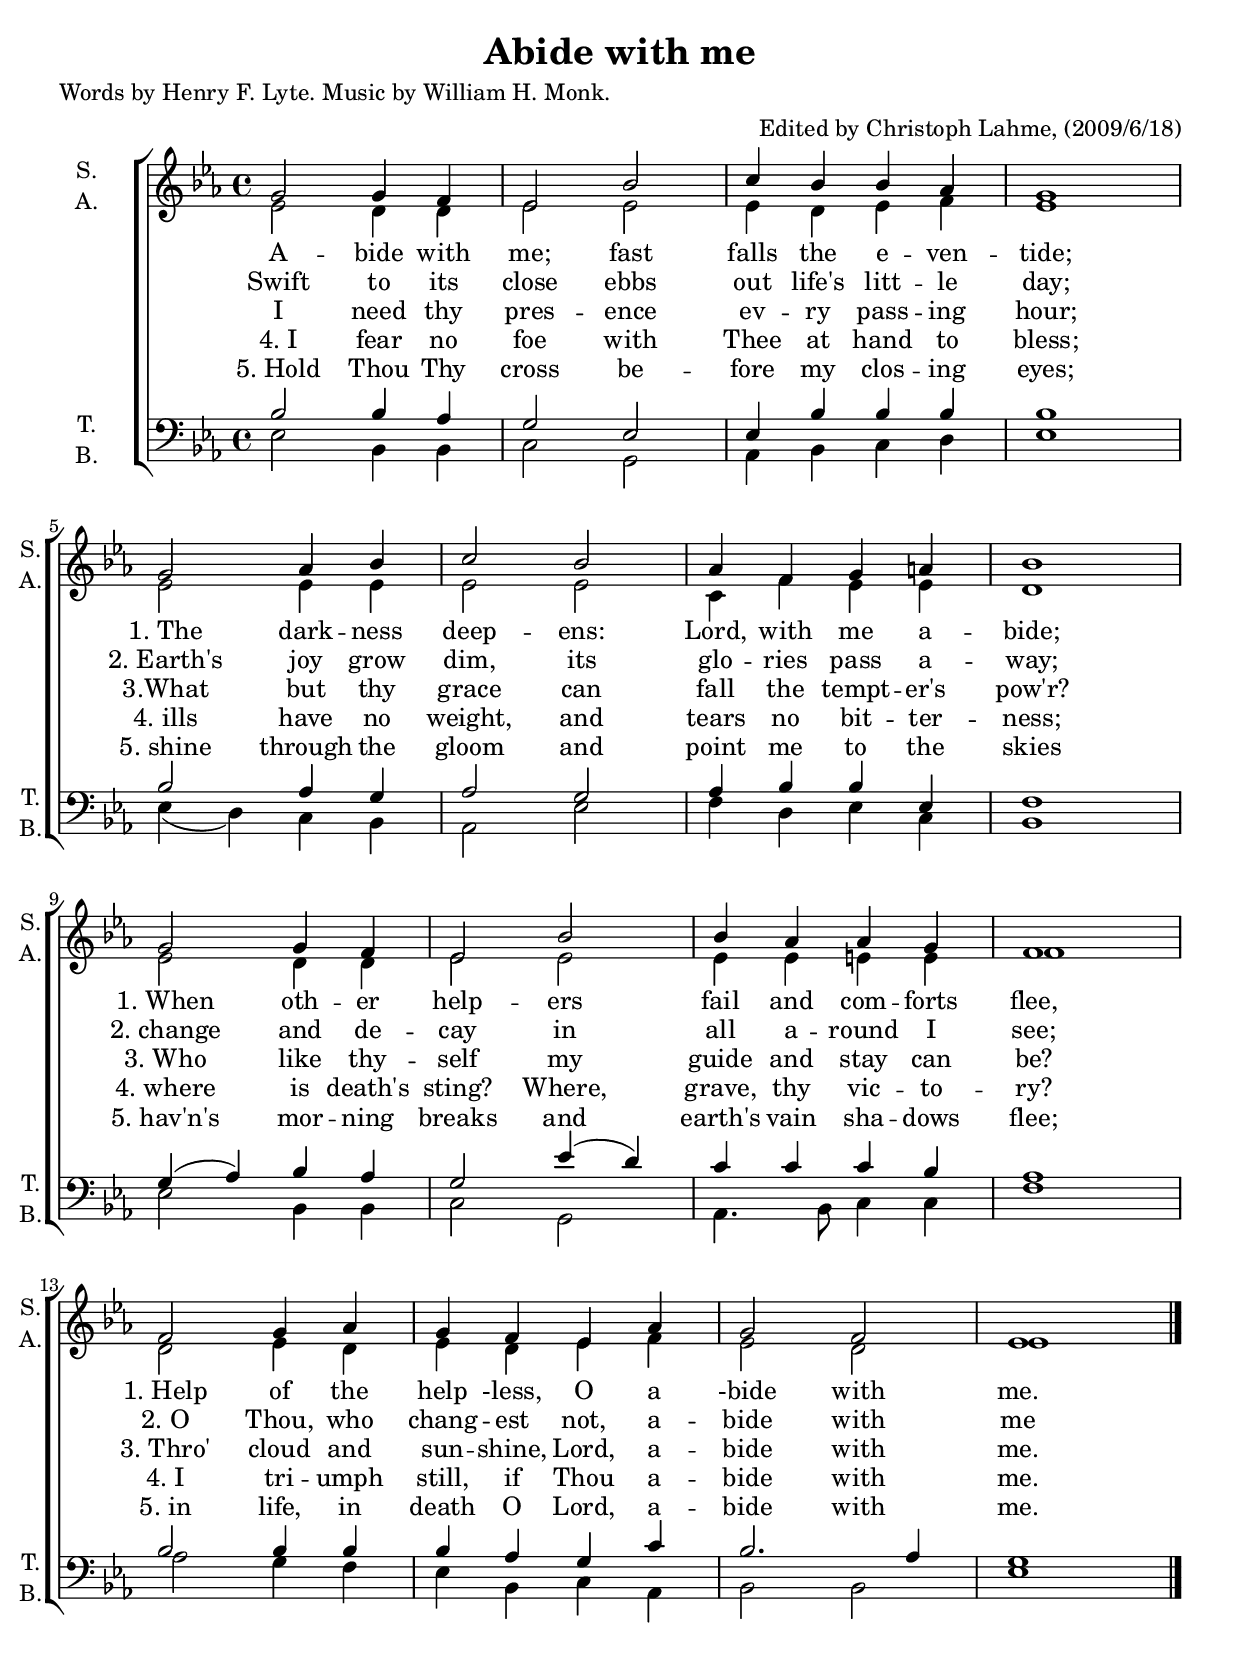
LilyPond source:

\version "2.24.1"
% automatically converted by musicxml2ly from /home/chrigu/Downloads/Monk-abe.mxl


\include "articulate.ly"

\header {
  title = "Abide with me"
  encodingsoftware =  "Finale v25 for Windows"
  encodingdate =  "2017-11-27"
  poet="Words by Henry F. Lyte. Music by William H. Monk."
  arranger = "Edited by Christoph Lahme, (2009/6/18)"
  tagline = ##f
}

soprano =  \relative g' {
  \clef "treble" \time 4/4 \key es \major | % 1
  \stemUp g2 \stemUp g4 \stemUp f4 | % 2
  \stemUp es2 \stemUp bes'2 | % 3
  \stemUp c4 \stemUp bes4 \stemUp bes4 \stemUp as4 
   | % 4
  g1  \break  | % 5
  \stemUp g2 \stemUp as4 \stemUp bes4
  | % 6
  \stemUp c2 \stemUp bes2 | % 7
  \stemUp as4 \stemUp f4 \stemUp g4 \stemUp a4 | % 8
  bes1 | % 9
  \stemUp g2 \stemUp g4 \stemUp f4 | \barNumberCheck #10
  \stemUp es2 \stemUp bes'2 | % 11
  \stemUp bes4 \stemUp as4 \stemUp as4 \stemUp g4 | % 12
  f1 | % 13
  \stemUp f2 \stemUp g4 \stemUp as4 | % 14
  \stemUp g4 \stemUp f4 \stemUp es4 \stemUp as4 | % 15
  \stemUp g2 \stemUp f2 | % 16
  es1 \bar "|."
}

verseOne =  \lyricmode {
  \set ignoreMelismata = ##t A --
  bide with "me;" fast falls the e -- ven -- "tide;" "1. The" dark --
  ness deep -- "ens:" "Lord," with me a -- "bide;" "1. When" oth -- er
  help -- ers fail and com -- forts "flee," "1. Help" of the help
  "-less," O a "-bide" with "me."
}

verseTwo =  \lyricmode {
  \set ignoreMelismata = ##t
  Swift to its close ebbs out "life's" litt -- le "day;" "2. Earth's"
  joy grow "dim," its glo -- ries pass a -- "way;" "2. change" and de
  -- cay in all a -- round I "see;" "2. O" "Thou," who chang -- est
  "not," a -- bide with me
}

verseThree =  \lyricmode {
  \set ignoreMelismata = ##t I
  need thy pres -- ence ev -- ry pass -- ing "hour;" "3.What" but thy
  grace can fall the tempt -- "er's" "pow'r?" "3. Who" like thy --
  self my guide and stay can "be?" "3. Thro'" cloud and sun --
  "shine," "Lord," a -- bide with "me."
}

verseFour =  \lyricmode {
  \set ignoreMelismata = ##t
  "4. I" fear no foe with Thee at hand to "bless;" "4. ills" have no
  "weight," and tears no bit -- ter -- "ness;" "4. where" is "death's"
  "sting?" "Where," "grave," thy vic -- to -- "ry?" "4. I" tri -- umph
  "still," if Thou a -- bide with "me."
}

verseFive =  \lyricmode {
  \set ignoreMelismata = ##t
  "5. Hold" Thou Thy cross be -- fore my clos -- ing "eyes;"
  "5. shine" through the gloom and point me to the skies "5. hav'n's"
  mor -- ning breaks and "earth's" vain sha -- dows "flee;" "5. in"
  "life," in death O "Lord," a -- bide with "me."
}

alto =  \relative es' {
  \clef "treble" \time 4/4 \key es \major | % 1
  \stemDown es2 \stemDown d4 \stemDown d4 | % 2
  \stemDown es2 \stemDown es2 | % 3
  \stemDown es4 \stemDown d4 \stemDown es4 \stemDown f4 | % 4
  es1 | % 5
  \stemDown es2 \stemDown es4
  \stemDown es4 | % 6
  \stemDown es2 \stemDown es2 | % 7
  \stemDown c4 \stemDown f4 \stemDown es4 \stemDown es4 | % 8
  d1 | % 9
  \stemDown es2 \stemDown d4 \stemDown d4 | \barNumberCheck #10
  \stemDown es2 \stemDown es2 | % 11
  \stemDown es4 \stemDown es4 \stemDown e4 \stemDown e4 | % 12
  f1 | % 13
  \stemDown d2 \stemDown es4 \stemDown d4 | % 14
  \stemDown es4 \stemDown d4 \stemDown es4 \stemDown f4 | % 15
  \stemDown es2 \stemDown d2 | % 16
  es1 \bar "|."
}

tenor =  \relative bes {
  \clef "bass" \time 4/4 \key es \major | % 1
  \stemUp bes2 \stemUp bes4 \stemUp as4 | % 2
  \stemUp g2 \stemUp es2 | % 3
  \stemUp es4 \stemUp bes'4 \stemUp bes4 \stemUp bes4 | % 4
  bes1 | % 5
   \stemUp bes2 \stemUp as4 \stemUp g4
  | % 6
  \stemUp as2 \stemUp g2 | % 7
  \stemUp as4 \stemUp bes4 \stemUp bes4 \stemUp es,4 | % 8
  f1 | % 9
  \stemUp g4 ( \stemUp as4 ) \stemUp bes4 \stemUp as4 |
  \barNumberCheck #10
  \stemUp g2 \stemUp es'4 ( \stemUp d4 ) | % 11
  \stemUp c4 \stemUp c4 \stemUp c4 \stemUp bes4 | % 12
  as1 | % 13
  \stemUp bes2 \stemUp bes4 \stemUp bes4 | % 14
  \stemUp bes4 \stemUp as4 
   \stemUp g4 \stemUp c4 | % 15
  \stemUp bes2.  \stemUp as4 | % 16
  g1 \bar "|."
}

bass =  \relative es {
  \clef "bass" \time 4/4 \key es \major | % 1
  \stemDown es2 \stemDown bes4 \stemDown bes4 | % 2
  \stemDown c2 \stemDown g2 | % 3
  \stemDown as4 \stemDown bes4 \stemDown c4 \stemDown d4 | % 4
  es1 | % 5
    \stemDown es4 ( \stemDown d4 )
  \stemDown c4 \stemDown bes4 | % 6
  \stemDown as2 \stemDown es'2 | % 7
  \stemDown f4 \stemDown d4 \stemDown es4 \stemDown c4 | % 8
  bes1 | % 9
  \stemDown es2 \stemDown bes4 \stemDown bes4 | \barNumberCheck #10
  \stemDown c2 \stemDown g2 | % 11
  \stemDown as4. \stemDown bes8 \stemDown c4 \stemDown c4 | % 12
  f1 | % 13
  \stemDown as2 \stemDown g4 \stemDown f4 | % 14
  \stemDown es4 \stemDown bes4 \stemDown c4 \stemDown as4 | % 15
  \stemDown bes2 \stemDown bes2 | % 16
  es1 \bar "|."
}

rehearsalMidi = #
(define-music-function
 (parser location name midiInstrument lyrics) (string? string? ly:music?)
 #{
   \unfoldRepeats <<
     \new Staff = "soprano" \new Voice = "soprano" { \soprano }
     \new Staff = "alto" \new Voice = "alto" { \alto }
     \new Staff = "tenor" \new Voice = "tenor" { \tenor }
     \new Staff = "bass" \new Voice = "bass" { \bass }
     \context Staff = $name {
       \set Score.midiMinimumVolume = #0.5
       \set Score.midiMaximumVolume = #0.5
       \set Score.tempoWholesPerMinute = #(ly:make-moment 100 4)
       \set Staff.midiMinimumVolume = #0.8
       \set Staff.midiMaximumVolume = #1.0
       \set Staff.midiInstrument = $midiInstrument
     }
     \new Lyrics \with {
       alignBelowContext = $name
     } \lyricsto $name $lyrics
   >>
 #})

\score {
  \new ChoirStaff <<
    \new Staff \with {
      midiInstrument = "choir aahs"
      instrumentName = \markup \center-column { "S." "A." }
      shortInstrumentName = \markup \center-column { "S." "A." }
    } <<
      \new Voice = "soprano" { \voiceOne \soprano }
      \new Voice = "alto" { \voiceTwo \alto }
    >>
    \new Lyrics \with {
      \override VerticalAxisGroup #'staff-affinity = #CENTER
    } \lyricsto "soprano" \verseOne
    \new Lyrics \with {
      \override VerticalAxisGroup #'staff-affinity = #CENTER
    } \lyricsto "soprano" \verseTwo
    \new Lyrics \with {
      \override VerticalAxisGroup #'staff-affinity = #CENTER
    } \lyricsto "soprano" \verseThree
    \new Lyrics \with {
      \override VerticalAxisGroup #'staff-affinity = #CENTER
    } \lyricsto "soprano" \verseFour
    \new Lyrics \with {
      \override VerticalAxisGroup #'staff-affinity = #CENTER
    } \lyricsto "soprano" \verseFive
    \new Staff \with {
      midiInstrument = "choir aahs"
      instrumentName = \markup \center-column { "T." "B." }
      shortInstrumentName = \markup \center-column { "T." "B." }
    } <<
      \clef bass
      \new Voice = "tenor" { \voiceOne \tenor }
      \new Voice = "bass" { \voiceTwo \bass }
    >>
  >>
  \layout { }
  \midi {
    \tempo 4=100
  }
}

% MIDI-Dateien zum Proben:
\book {
  \bookOutputSuffix "soprano"
  \score {
    \rehearsalMidi "soprano" "soprano sax" \verseOne
    \midi { }
  }
}

\book {
  \bookOutputSuffix "alto"
  \score {
    \rehearsalMidi "alto" "soprano sax" \verseOne
    \midi { }
  }
}

\book {
  \bookOutputSuffix "tenor"
  \score {
    \rehearsalMidi "tenor" "tenor sax" \verseOne
    \midi { }
  }
}

\book {
  \bookOutputSuffix "bass"
  \score {
    \rehearsalMidi "bass" "tenor sax" \verseOne
    \midi { }
  }
}

